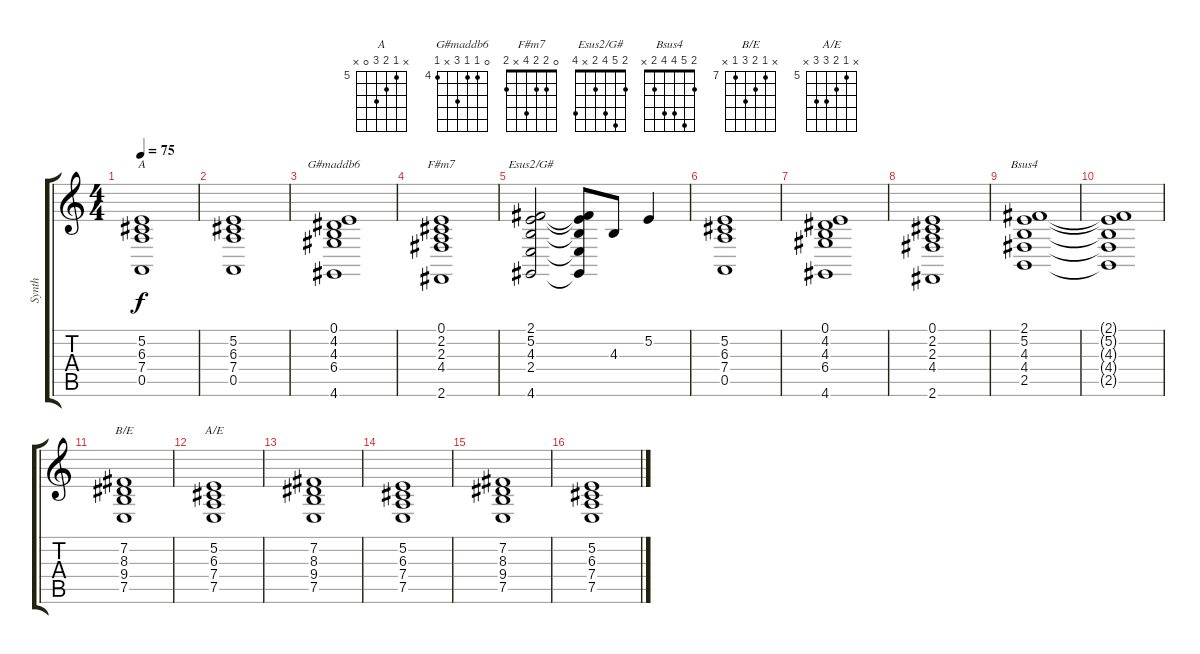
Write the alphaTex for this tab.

\track ("Synth" "Synth") {instrument stringensemble2}
\staff {score tabs}
\tuning (E4 B3 G3 D3 A2 E2) {hide}
\chord ("A" x 5 6 7 0 x) {firstfret 5}
\chord ("G#maddb6" 0 4 4 6 x 4) {firstfret 4}
\chord ("F#m7" 0 2 2 4 x 2)
\chord ("Esus2/G#" 2 5 4 2 x 4)
\chord ("Bsus4" 2 5 4 4 2 x)
\chord ("B/E" x 7 8 9 7 x) {firstfret 7}
\chord ("A/E" x 5 6 7 7 x) {firstfret 5}
\ts (4 4)
\tempo 75
\clef g2
\ks c
(5.2 6.3 7.4 0.5).1{ch "A" dy f} |
(5.2 6.3 7.4 0.5).1 |
(0.1 4.2 4.3 6.4 4.6).1{ch "G#maddb6"} |
(0.1 2.2 2.3 4.4 2.6).1{ch "F#m7"} |
(2.1 5.2 4.3 2.4 4.6).2{ch "Esus2/G#"} (2.1{t} 5.2{t} 4.3{t} 2.4{t} 4.6{t}).8 4.3.8 5.2.4 |
(5.2 6.3 7.4 0.5).1 |
(0.1 4.2 4.3 6.4 4.6).1 |
(0.1 2.2 2.3 4.4 2.6).1 |
(2.1 5.2 4.3 4.4 2.5).1{ch "Bsus4"} |
(2.1{t} 5.2{t} 4.3{t} 4.4{t} 2.5{t}).1 |
(7.2 8.3 9.4 7.5).1{ch "B/E"} |
(5.2 6.3 7.4 7.5).1{ch "A/E"} |
(7.2 8.3 9.4 7.5).1 |
(5.2 6.3 7.4 7.5).1 |
(7.2 8.3 9.4 7.5).1 |
(5.2 6.3 7.4 7.5).1
